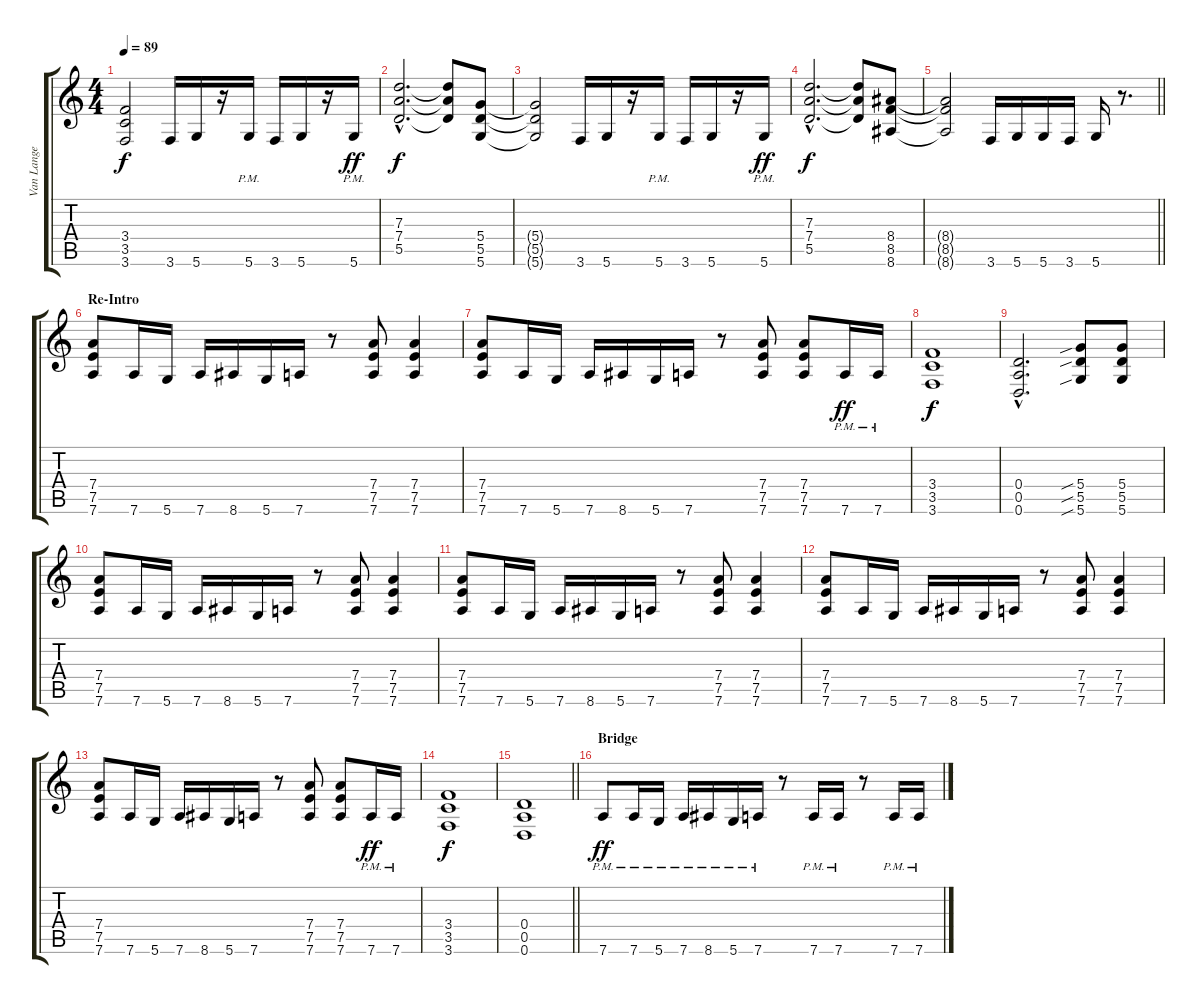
\track ("Van Lange" "Van Lange") {instrument distortionguitar}
\staff {score tabs}
\tuning (E4 B3 G3 D3 A2 D2) {hide}
\ts (4 4)
\tempo 89
\clef g2
\ks c
(3.4{t} 3.5{t} 3.6{t}).2{dy f} 3.6.16 5.6.16 r.16 5.6{pm}.16 3.6.16 5.6.16 r.16 5.6{pm}.16{dy ff} |
(7.3{hac} 7.4{hac} 5.5{hac}).2{d dy f} (7.3{t} 7.4{t} 5.5{t}).8 (5.4 5.5 5.6).8 |
(5.4{t} 5.5{t} 5.6{t}).2 3.6.16 5.6.16 r.16 5.6{pm}.16 3.6.16 5.6.16 r.16 5.6{pm}.16{dy ff} |
(7.3{hac} 7.4{hac} 5.5{hac}).2{d dy f} (7.3{t} 7.4{t} 5.5{t}).8 (8.4 8.5 8.6).8 |
\barLineRight lightlight
(8.4{t} 8.5{t} 8.6{t}).2 3.6.16 5.6.16 5.6.16 3.6.16 5.6.16 r.8{d} |
\section ("" "Re-Intro")
(7.4 7.5 7.6).8 7.6.16 5.6.16 7.6.16 8.6.16 5.6.16 7.6.16 r.8 (7.4 7.5 7.6).8 (7.4 7.5 7.6).4 |
(7.4 7.5 7.6).8 7.6.16 5.6.16 7.6.16 8.6.16 5.6.16 7.6.16 r.8 (7.4 7.5 7.6).8 (7.4 7.5 7.6).8 7.6{pm}.16{dy ff} 7.6{pm}.16 |
(3.4 3.5 3.6).1{dy f} |
(0.4{hac} 0.5{hac} 0.6{hac}).2{d} (5.4{sib} 5.5{sib} 5.6{sib}).8 (5.4 5.5 5.6).8 |
(7.4 7.5 7.6).8 7.6.16 5.6.16 7.6.16 8.6.16 5.6.16 7.6.16 r.8 (7.4 7.5 7.6).8 (7.4 7.5 7.6).4 |
(7.4 7.5 7.6).8 7.6.16 5.6.16 7.6.16 8.6.16 5.6.16 7.6.16 r.8 (7.4 7.5 7.6).8 (7.4 7.5 7.6).4 |
(7.4 7.5 7.6).8 7.6.16 5.6.16 7.6.16 8.6.16 5.6.16 7.6.16 r.8 (7.4 7.5 7.6).8 (7.4 7.5 7.6).4 |
(7.4 7.5 7.6).8 7.6.16 5.6.16 7.6.16 8.6.16 5.6.16 7.6.16 r.8 (7.4 7.5 7.6).8 (7.4 7.5 7.6).8 7.6{pm}.16{dy ff} 7.6{pm}.16 |
(3.4 3.5 3.6).1{dy f} |
\barLineRight lightlight
(0.4 0.5 0.6).1 |
\section ("" "Bridge")
7.6{pm}.8{dy ff} 7.6{pm}.16 5.6{pm}.16 7.6{pm}.16 8.6{pm}.16 5.6{pm}.16 7.6{pm}.16 r.8 7.6{pm}.16 7.6{pm}.16 r.8 7.6{pm}.16 7.6{pm}.16
